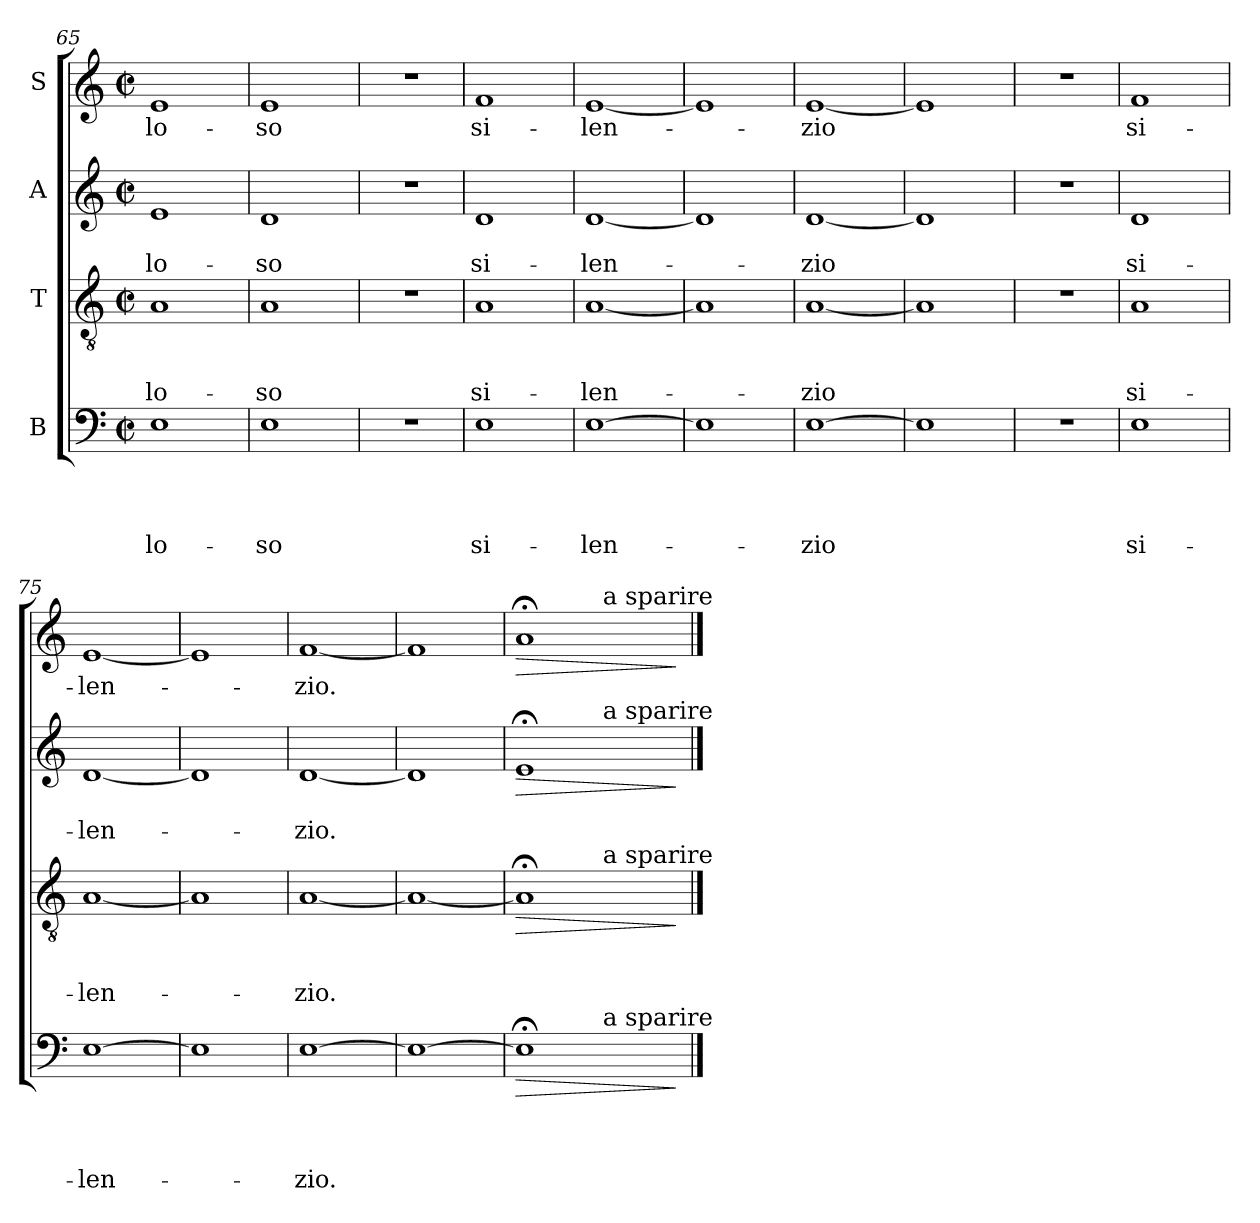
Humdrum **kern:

**kern	**text	**text	**text	**text	**dynam	**kern	**text	**text	**text	**dynam	**kern	**text	**text	**dynam	**kern	**text	**dynam
*part4	*part4	*part4	*part4	*part4	*part4	*part3	*part3	*part3	*part3	*part3	*part2	*part2	*part2	*part2	*part1	*part1	*part1
*staff4	*staff4	*staff4	*staff4	*staff4	*staff4	*staff3	*staff3	*staff3	*staff3	*staff3	*staff2	*staff2	*staff2	*staff2	*staff1	*staff1	*staff1
*I"B	*	*	*	*	*	*I"T	*	*	*	*	*I"A	*	*	*	*I"S	*	*
*clefF4	*	*	*	*	*	*clefGv2	*	*	*	*	*clefG2	*	*	*	*clefG2	*	*
*k[]	*	*	*	*	*	*k[]	*	*	*	*	*k[]	*	*	*	*k[]	*	*
*C:	*	*	*	*	*	*C:	*	*	*	*	*C:	*	*	*	*C:	*	*
*M2/2	*	*	*	*	*	*M2/2	*	*	*	*	*M2/2	*	*	*	*M2/2	*	*
*met(c|)	*	*	*	*	*	*met(c|)	*	*	*	*	*met(c|)	*	*	*	*met(c|)	*	*
=65	=65	=65	=65	=65	=65	=65	=65	=65	=65	=65	=65	=65	=65	=65	=65	=65	=65
!	!	!	!	!LO:LY:b	!	!	!	!	!LO:LY:b	!	!	!	!LO:LY:b	!	!	!LO:LY:b	!
1E	.	.	.	-lo-	.	1A	.	.	-lo-	.	1e	.	-lo-	.	1e	-lo-	.
=66	=66	=66	=66	=66	=66	=66	=66	=66	=66	=66	=66	=66	=66	=66	=66	=66	=66
!	!	!	!	!LO:LY:b	!	!	!	!	!LO:LY:b	!	!	!	!LO:LY:b	!	!	!LO:LY:b	!
1E	.	.	.	-so	.	1A	.	.	-so	.	1d	.	-so	.	1e	-so	.
=67	=67	=67	=67	=67	=67	=67	=67	=67	=67	=67	=67	=67	=67	=67	=67	=67	=67
1r	.	.	.	.	.	1r	.	.	.	.	1r	.	.	.	1r	.	.
=68	=68	=68	=68	=68	=68	=68	=68	=68	=68	=68	=68	=68	=68	=68	=68	=68	=68
!	!	!	!	!LO:LY:b	!	!	!	!	!LO:LY:b	!	!	!	!LO:LY:b	!	!	!LO:LY:b	!
1E	.	.	.	si-	.	1A	.	.	si-	.	1d	.	si-	.	1f	si-	.
=69	=69	=69	=69	=69	=69	=69	=69	=69	=69	=69	=69	=69	=69	=69	=69	=69	=69
!	!	!	!	!LO:LY:b	!	!	!	!	!LO:LY:b	!	!	!	!LO:LY:b	!	!	!LO:LY:b	!
[>1E	.	.	.	-len-	.	[<1A	.	.	-len-	.	[<1d	.	-len-	.	[<1e	-len-	.
=70	=70	=70	=70	=70	=70	=70	=70	=70	=70	=70	=70	=70	=70	=70	=70	=70	=70
1E]	.	.	.	.	.	1A]	.	.	.	.	1d]	.	.	.	1e]	.	.
!!LO:LB:g=z
=71	=71	=71	=71	=71	=71	=71	=71	=71	=71	=71	=71	=71	=71	=71	=71	=71	=71
!	!	!	!	!LO:LY:b	!	!	!	!	!LO:LY:b	!	!	!	!LO:LY:b	!	!	!LO:LY:b	!
[>1E	.	.	.	-zio	.	[<1A	.	.	-zio	.	[<1d	.	-zio	.	[<1e	-zio	.
=72	=72	=72	=72	=72	=72	=72	=72	=72	=72	=72	=72	=72	=72	=72	=72	=72	=72
1E]	.	.	.	.	.	1A]	.	.	.	.	1d]	.	.	.	1e]	.	.
=73	=73	=73	=73	=73	=73	=73	=73	=73	=73	=73	=73	=73	=73	=73	=73	=73	=73
1r	.	.	.	.	.	1r	.	.	.	.	1r	.	.	.	1r	.	.
=74	=74	=74	=74	=74	=74	=74	=74	=74	=74	=74	=74	=74	=74	=74	=74	=74	=74
!	!	!	!	!LO:LY:b	!	!	!	!	!LO:LY:b	!	!	!	!LO:LY:b	!	!	!LO:LY:b	!
1E	.	.	.	si-	.	1A	.	.	si-	.	1d	.	si-	.	1f	si-	.
=75	=75	=75	=75	=75	=75	=75	=75	=75	=75	=75	=75	=75	=75	=75	=75	=75	=75
!	!	!	!	!LO:LY:b	!	!	!	!	!LO:LY:b	!	!	!	!LO:LY:b	!	!	!LO:LY:b	!
[>1E	.	.	.	-len-	.	[<1A	.	.	-len-	.	[<1d	.	-len-	.	[<1e	-len-	.
=76	=76	=76	=76	=76	=76	=76	=76	=76	=76	=76	=76	=76	=76	=76	=76	=76	=76
1E]	.	.	.	.	.	1A]	.	.	.	.	1d]	.	.	.	1e]	.	.
=77	=77	=77	=77	=77	=77	=77	=77	=77	=77	=77	=77	=77	=77	=77	=77	=77	=77
!	!	!	!	!LO:LY:b	!	!	!	!	!LO:LY:b	!	!	!	!LO:LY:b	!	!	!LO:LY:b	!
[>1E	.	.	.	-zio.	.	[<1A	.	.	-zio.	.	[<1d	.	-zio.	.	[<1f	-zio.	.
=78	=78	=78	=78	=78	=78	=78	=78	=78	=78	=78	=78	=78	=78	=78	=78	=78	=78
1E_	.	.	.	.	.	1A_	.	.	.	.	1d]	.	.	.	1f]	.	.
=79	=79	=79	=79	=79	=79	=79	=79	=79	=79	=79	=79	=79	=79	=79	=79	=79	=79
!	!	!	!	!	!LO:HP:b	!	!	!	!	!LO:HP:b	!	!	!	!LO:HP:b	!	!	!LO:HP:b
*^	*	*	*	*	*	*^	*	*	*	*	*^	*	*	*	*^	*	*
1E;<]	2ryy	.	.	.	.	>	1A;]	2ryy	.	.	.	>	1e;	2ryy	.	.	>	1a;	2ryy	.	>
.	16.ryy	.	.	.	.	.	.	16.ryy	.	.	.	.	.	16.ryy	.	.	.	.	16.ryy	.	.
!	!	!	!	!	!	!	!	!	!	!	!	!	!	!	!	!	!	!	!LO:TX:a:t=a sparire	!	!
!	!	!	!	!	!	!	!	!	!	!	!	!	!	!LO:TX:a:t=a sparire	!	!	!	!	!	!	!
!	!	!	!	!	!	!	!	!LO:TX:a:t=a sparire	!	!	!	!	!	!	!	!	!	!	!	!	!
!	!LO:TX:a:t=a sparire	!	!	!	!	!	!	!	!	!	!	!	!	!	!	!	!	!	!	!	!
.	4ryy	.	.	.	.	.	.	4ryy	.	.	.	.	.	4ryy	.	.	.	.	4ryy	.	.
.	8ryy	.	.	.	.	.	.	8ryy	.	.	.	.	.	8ryy	.	.	.	.	8ryy	.	.
.	32ryy	.	.	.	.	.	.	32ryy	.	.	.	.	.	32ryy	.	.	.	.	32ryy	.	.
.	.	.	.	.	.	]	.	.	.	.	.	]	.	.	.	.	]	.	.	.	]
*v	*v	*	*	*	*	*	*	*	*	*	*	*	*v	*v	*	*	*	*v	*v	*	*
*	*	*	*	*	*	*v	*v	*	*	*	*	*	*	*	*	*	*	*
==	==	==	==	==	==	==	==	==	==	==	==	==	==	==	==	==	==
*-	*-	*-	*-	*-	*-	*-	*-	*-	*-	*-	*-	*-	*-	*-	*-	*-	*-
